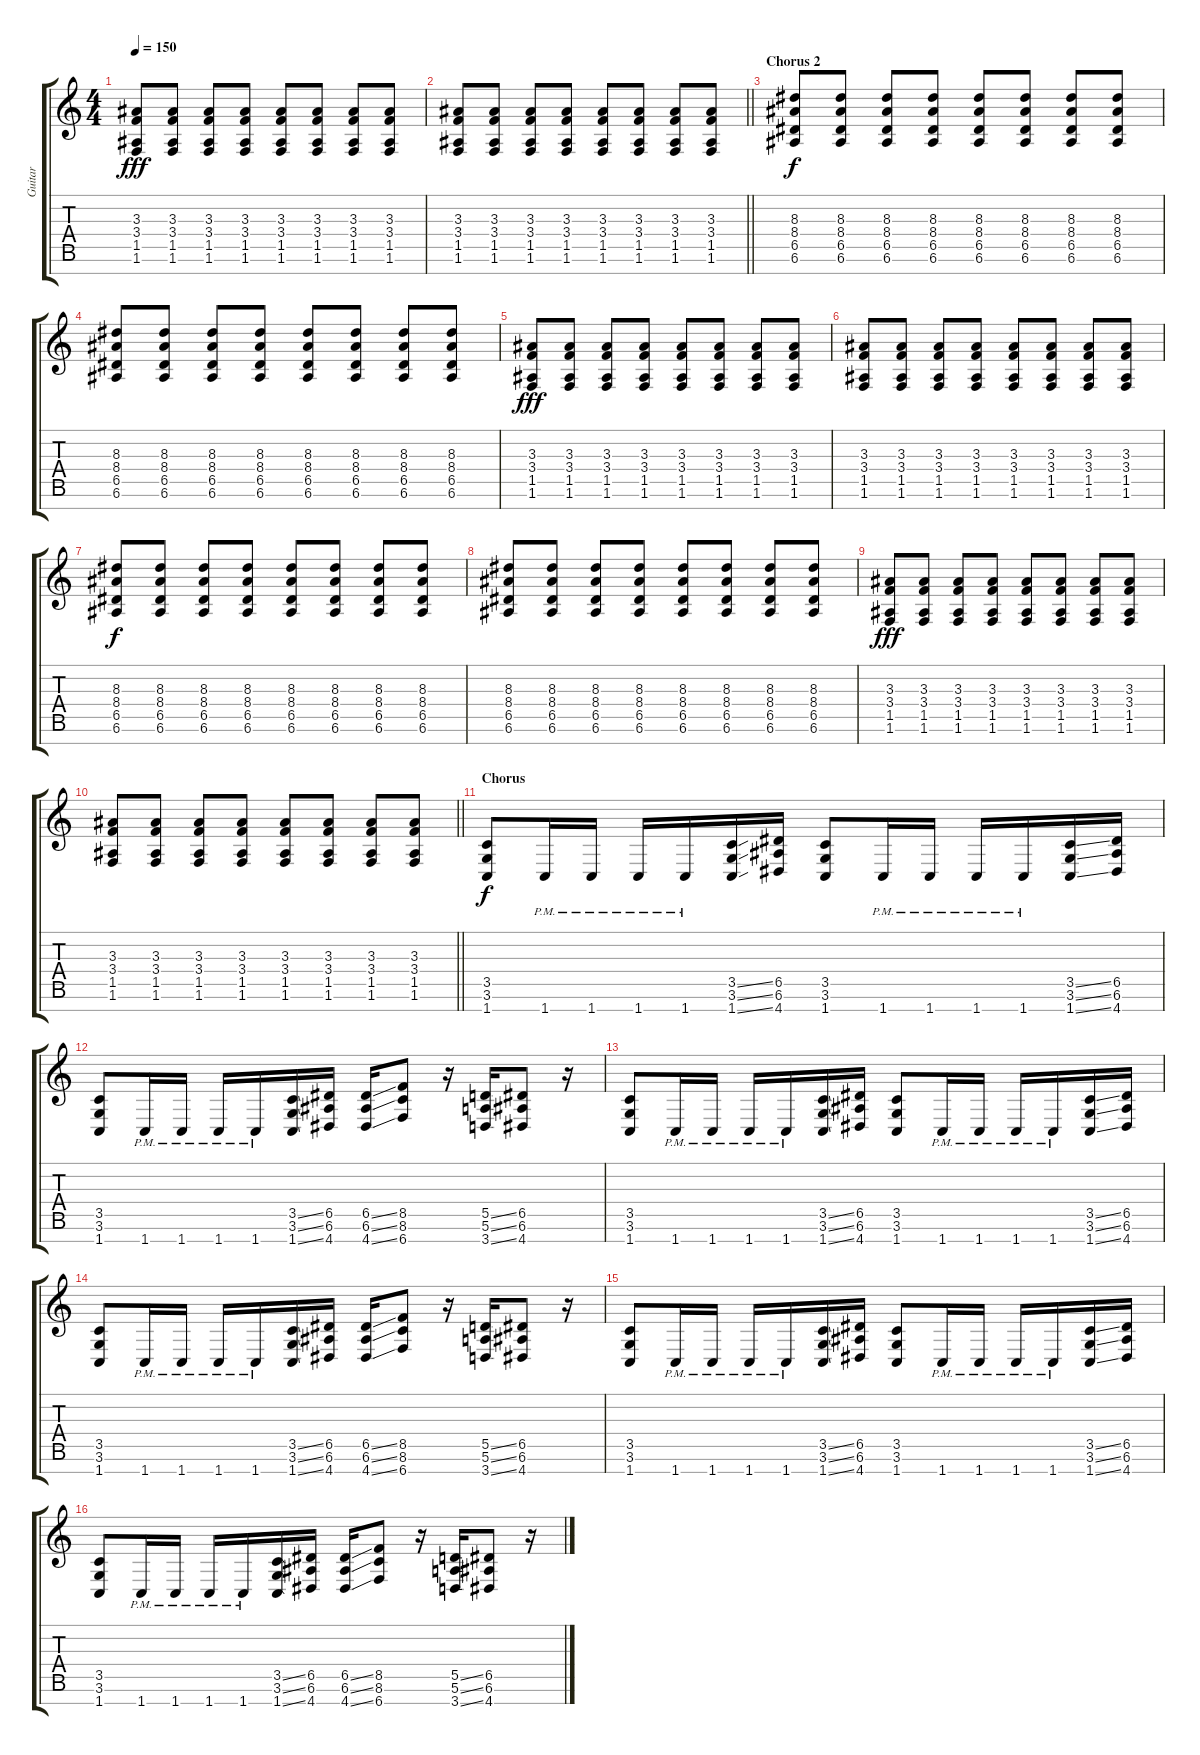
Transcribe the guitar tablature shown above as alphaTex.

\track ("Guitar" "Guitar") {instrument distortionguitar}
\staff {score tabs}
\tuning (E4 B3 G3 D3 A2 E2 B1) {hide}
\ts (4 4)
\tempo 150
\clef g2
\ks c
(3.3 3.4 1.5 1.6).8{dy fff} (3.3 3.4 1.5 1.6).8 (3.3 3.4 1.5 1.6).8 (3.3 3.4 1.5 1.6).8 (3.3 3.4 1.5 1.6).8 (3.3 3.4 1.5 1.6).8 (3.3 3.4 1.5 1.6).8 (3.3 3.4 1.5 1.6).8 |
\barLineRight lightlight
(3.3 3.4 1.5 1.6).8 (3.3 3.4 1.5 1.6).8 (3.3 3.4 1.5 1.6).8 (3.3 3.4 1.5 1.6).8 (3.3 3.4 1.5 1.6).8 (3.3 3.4 1.5 1.6).8 (3.3 3.4 1.5 1.6).8 (3.3 3.4 1.5 1.6).8 |
\section ("" "Chorus 2")
(8.3 8.4 6.5 6.6).8{dy f volume 9} (8.3 8.4 6.5 6.6).8 (8.3 8.4 6.5 6.6).8 (8.3 8.4 6.5 6.6).8 (8.3 8.4 6.5 6.6).8 (8.3 8.4 6.5 6.6).8 (8.3 8.4 6.5 6.6).8 (8.3 8.4 6.5 6.6).8 |
(8.3 8.4 6.5 6.6).8 (8.3 8.4 6.5 6.6).8 (8.3 8.4 6.5 6.6).8 (8.3 8.4 6.5 6.6).8 (8.3 8.4 6.5 6.6).8 (8.3 8.4 6.5 6.6).8 (8.3 8.4 6.5 6.6).8 (8.3 8.4 6.5 6.6).8 |
(3.3 3.4 1.5 1.6).8{dy fff} (3.3 3.4 1.5 1.6).8 (3.3 3.4 1.5 1.6).8 (3.3 3.4 1.5 1.6).8 (3.3 3.4 1.5 1.6).8 (3.3 3.4 1.5 1.6).8 (3.3 3.4 1.5 1.6).8 (3.3 3.4 1.5 1.6).8 |
(3.3 3.4 1.5 1.6).8 (3.3 3.4 1.5 1.6).8 (3.3 3.4 1.5 1.6).8 (3.3 3.4 1.5 1.6).8 (3.3 3.4 1.5 1.6).8 (3.3 3.4 1.5 1.6).8 (3.3 3.4 1.5 1.6).8 (3.3 3.4 1.5 1.6).8 |
(8.3 8.4 6.5 6.6).8{dy f volume 9} (8.3 8.4 6.5 6.6).8 (8.3 8.4 6.5 6.6).8 (8.3 8.4 6.5 6.6).8 (8.3 8.4 6.5 6.6).8 (8.3 8.4 6.5 6.6).8 (8.3 8.4 6.5 6.6).8 (8.3 8.4 6.5 6.6).8 |
(8.3 8.4 6.5 6.6).8 (8.3 8.4 6.5 6.6).8 (8.3 8.4 6.5 6.6).8 (8.3 8.4 6.5 6.6).8 (8.3 8.4 6.5 6.6).8 (8.3 8.4 6.5 6.6).8 (8.3 8.4 6.5 6.6).8 (8.3 8.4 6.5 6.6).8 |
(3.3 3.4 1.5 1.6).8{dy fff} (3.3 3.4 1.5 1.6).8 (3.3 3.4 1.5 1.6).8 (3.3 3.4 1.5 1.6).8 (3.3 3.4 1.5 1.6).8 (3.3 3.4 1.5 1.6).8 (3.3 3.4 1.5 1.6).8 (3.3 3.4 1.5 1.6).8 |
\barLineRight lightlight
(3.3 3.4 1.5 1.6).8 (3.3 3.4 1.5 1.6).8 (3.3 3.4 1.5 1.6).8 (3.3 3.4 1.5 1.6).8 (3.3 3.4 1.5 1.6).8 (3.3 3.4 1.5 1.6).8 (3.3 3.4 1.5 1.6).8 (3.3 3.4 1.5 1.6).8 |
\section ("" "Chorus")
(3.5 3.6 1.7).8{dy f volume 13} 1.7{pm}.16 1.7{pm}.16 1.7{pm}.16 1.7{pm}.16 (3.5{ss} 3.6{ss} 1.7{ss}).16 (6.5 6.6 4.7).16 (3.5 3.6 1.7).8 1.7{pm}.16 1.7{pm}.16 1.7{pm}.16 1.7{pm}.16 (3.5{ss} 3.6{ss} 1.7{ss}).16 (6.5 6.6 4.7).16 |
(3.5 3.6 1.7).8 1.7{pm}.16 1.7{pm}.16 1.7{pm}.16 1.7{pm}.16 (3.5{ss} 3.6{ss} 1.7{ss}).16 (6.5 6.6 4.7).16 (6.5{ss} 6.6{ss} 4.7{ss}).16 (8.5 8.6 6.7).8 r.16 (5.5{ss} 5.6{ss} 3.7{ss}).16 (6.5 6.6 4.7).8 r.16 |
(3.5 3.6 1.7).8 1.7{pm}.16 1.7{pm}.16 1.7{pm}.16 1.7{pm}.16 (3.5{ss} 3.6{ss} 1.7{ss}).16 (6.5 6.6 4.7).16 (3.5 3.6 1.7).8 1.7{pm}.16 1.7{pm}.16 1.7{pm}.16 1.7{pm}.16 (3.5{ss} 3.6{ss} 1.7{ss}).16 (6.5 6.6 4.7).16 |
(3.5 3.6 1.7).8 1.7{pm}.16 1.7{pm}.16 1.7{pm}.16 1.7{pm}.16 (3.5{ss} 3.6{ss} 1.7{ss}).16 (6.5 6.6 4.7).16 (6.5{ss} 6.6{ss} 4.7{ss}).16 (8.5 8.6 6.7).8 r.16 (5.5{ss} 5.6{ss} 3.7{ss}).16 (6.5 6.6 4.7).8 r.16 |
(3.5 3.6 1.7).8 1.7{pm}.16 1.7{pm}.16 1.7{pm}.16 1.7{pm}.16 (3.5{ss} 3.6{ss} 1.7{ss}).16 (6.5 6.6 4.7).16 (3.5 3.6 1.7).8 1.7{pm}.16 1.7{pm}.16 1.7{pm}.16 1.7{pm}.16 (3.5{ss} 3.6{ss} 1.7{ss}).16 (6.5 6.6 4.7).16 |
(3.5 3.6 1.7).8 1.7{pm}.16 1.7{pm}.16 1.7{pm}.16 1.7{pm}.16 (3.5{ss} 3.6{ss} 1.7{ss}).16 (6.5 6.6 4.7).16 (6.5{ss} 6.6{ss} 4.7{ss}).16 (8.5 8.6 6.7).8 r.16 (5.5{ss} 5.6{ss} 3.7{ss}).16 (6.5 6.6 4.7).8 r.16
